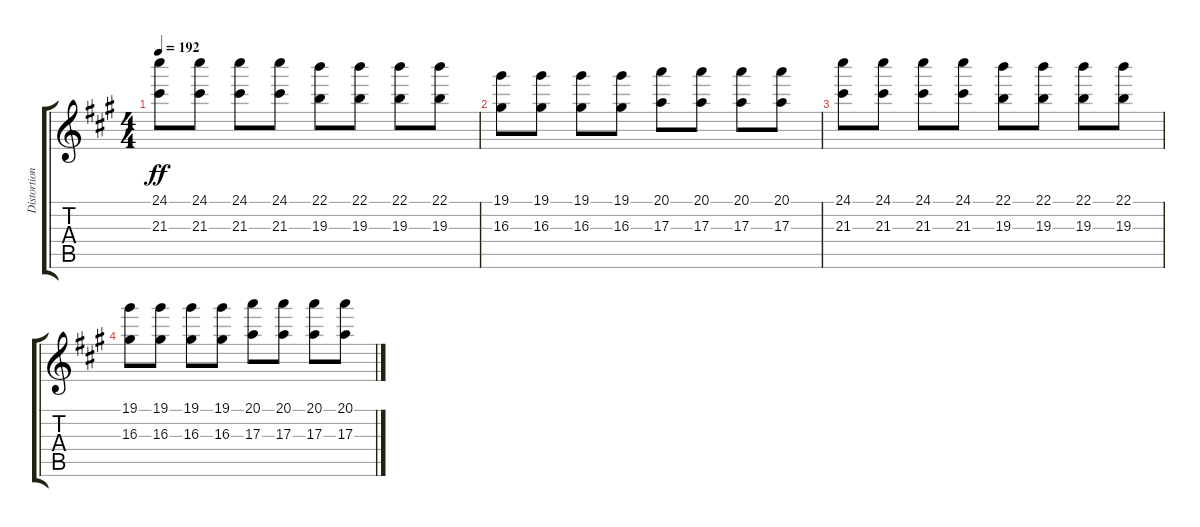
\track ("Distortion Guitar 2" "Distortion") {instrument distortionguitar}
\staff {score tabs}
\tuning (Db4 Ab3 E3 B2 Gb2 B1) {hide}
\ts (4 4)
\tempo 192
\clef g2
\ks a
(24.1 21.3).8{dy ff} (24.1 21.3).8 (24.1 21.3).8 (24.1 21.3).8 (22.1 19.3).8 (22.1 19.3).8 (22.1 19.3).8 (22.1 19.3).8 |
(19.1 16.3).8 (19.1 16.3).8 (19.1 16.3).8 (19.1 16.3).8 (20.1 17.3).8 (20.1 17.3).8 (20.1 17.3).8 (20.1 17.3).8 |
(24.1 21.3).8 (24.1 21.3).8 (24.1 21.3).8 (24.1 21.3).8 (22.1 19.3).8 (22.1 19.3).8 (22.1 19.3).8 (22.1 19.3).8 |
(19.1 16.3).8 (19.1 16.3).8 (19.1 16.3).8 (19.1 16.3).8 (20.1 17.3).8 (20.1 17.3).8 (20.1 17.3).8 (20.1 17.3).8
